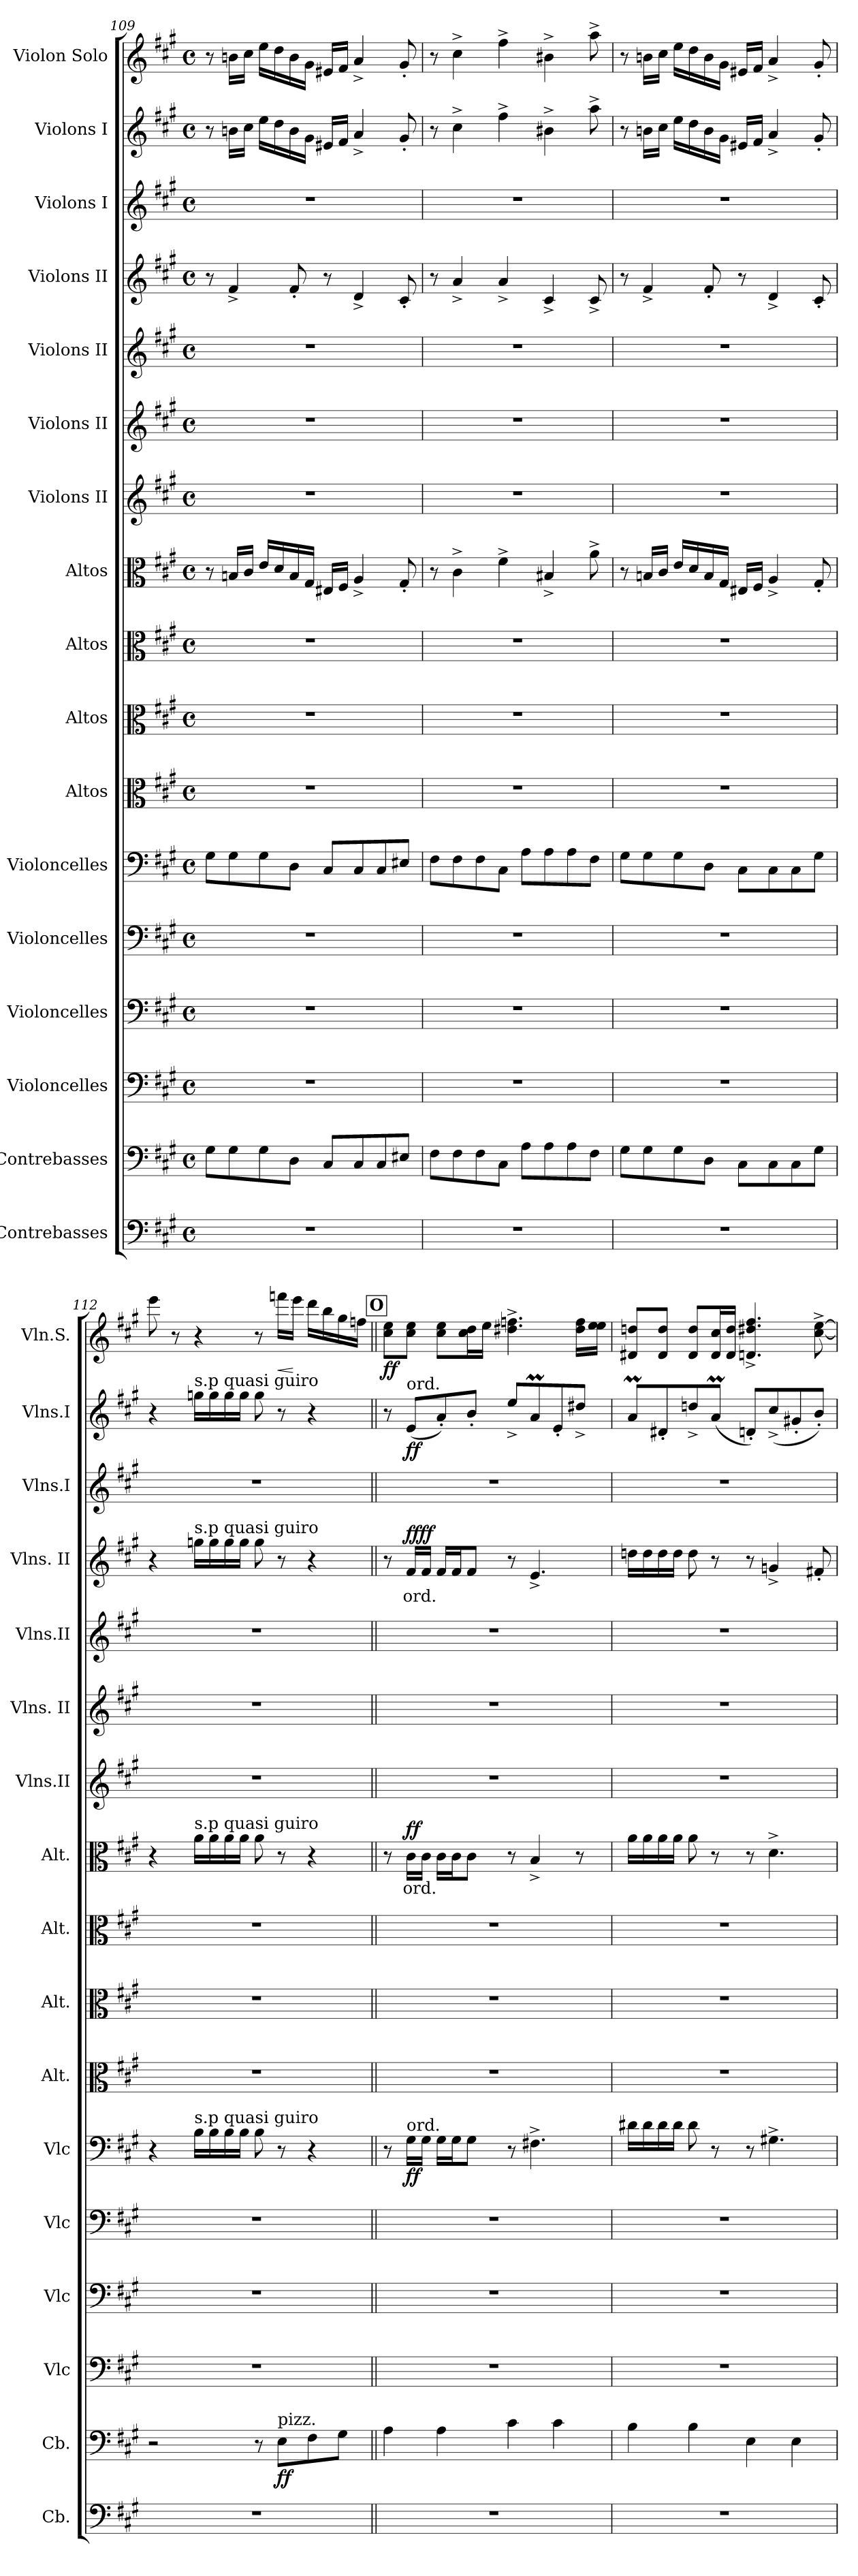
**kern	**kern	**dynam	**kern	**kern	**kern	**kern	**dynam	**kern	**kern	**kern	**kern	**text	**dynam	**kern	**kern	**kern	**kern	**text	**dynam	**kern	**kern	**dynam	**kern	**dynam
*part17	*part16	*part16	*part15	*part14	*part13	*part12	*part12	*part11	*part10	*part9	*part8	*part8	*part8	*part7	*part6	*part5	*part4	*part4	*part4	*part3	*part2	*part2	*part1	*part1
*staff17	*staff16	*staff16	*staff15	*staff14	*staff13	*staff12	*staff12	*staff11	*staff10	*staff9	*staff8	*staff8	*staff8	*staff7	*staff6	*staff5	*staff4	*staff4	*staff4	*staff3	*staff2	*staff2	*staff1	*staff1
*I"Contrebasses	*I"Contrebasses	*	*I"Violoncelles	*I"Violoncelles	*I"Violoncelles	*I"Violoncelles	*	*I"Altos	*I"Altos	*I"Altos	*I"Altos	*	*	*I"Violons II	*I"Violons II	*I"Violons II	*I"Violons II	*	*	*I"Violons I	*I"Violons I	*	*I"Violon Solo	*
*I'Cb.	*I'Cb.	*	*I'Vlc	*I'Vlc	*I'Vlc	*I'Vlc	*	*I'Alt.	*I'Alt.	*I'Alt.	*I'Alt.	*	*	*I'Vlns.II	*I'Vlns. II	*I'Vlns.II	*I'Vlns. II	*	*	*I'Vlns.I	*I'Vlns.I	*	*I'Vln.S.	*
*clefF4	*clefF4	*	*clefF4	*clefF4	*clefF4	*clefF4	*	*clefC3	*clefC3	*clefC3	*clefC3	*	*	*clefG2	*clefG2	*clefG2	*clefG2	*	*	*clefG2	*clefG2	*	*clefG2	*
*ITrd7c12	*ITrd7c12	*	*	*	*	*	*	*	*	*	*	*	*	*	*	*	*	*	*	*	*	*	*	*
*k[f#c#g#]	*k[f#c#g#]	*	*k[f#c#g#]	*k[f#c#g#]	*k[f#c#g#]	*k[f#c#g#]	*	*k[f#c#g#]	*k[f#c#g#]	*k[f#c#g#]	*k[f#c#g#]	*	*	*k[f#c#g#]	*k[f#c#g#]	*k[f#c#g#]	*k[f#c#g#]	*	*	*k[f#c#g#]	*k[f#c#g#]	*	*k[f#c#g#]	*
*M4/4	*M4/4	*	*M4/4	*M4/4	*M4/4	*M4/4	*	*M4/4	*M4/4	*M4/4	*M4/4	*	*	*M4/4	*M4/4	*M4/4	*M4/4	*	*	*M4/4	*M4/4	*	*M4/4	*
*met(c)	*met(c)	*	*met(c)	*met(c)	*met(c)	*met(c)	*	*met(c)	*met(c)	*met(c)	*met(c)	*	*	*met(c)	*met(c)	*met(c)	*met(c)	*	*	*met(c)	*met(c)	*	*met(c)	*
=109	=109	=109	=109	=109	=109	=109	=109	=109	=109	=109	=109	=109	=109	=109	=109	=109	=109	=109	=109	=109	=109	=109	=109	=109
1r	8GG#\L	.	1r	1r	1r	8G#\L	.	1r	1r	1r	8r	.	.	1r	1r	1r	8r	.	.	1r	8r	.	8r	.
.	8GG#\	.	.	.	.	8G#\	.	.	.	.	16Bn/LL	.	.	.	.	.	4f#^/	.	.	.	16bn\LL	.	16bn\LL	.
.	.	.	.	.	.	.	.	.	.	.	16c#/JJ	.	.	.	.	.	.	.	.	.	16cc#\JJ	.	16cc#\JJ	.
.	8GG#\	.	.	.	.	8G#\	.	.	.	.	16e/LL	.	.	.	.	.	.	.	.	.	16ee\LL	.	16ee\LL	.
.	.	.	.	.	.	.	.	.	.	.	16d/	.	.	.	.	.	.	.	.	.	16dd\	.	16dd\	.
.	8DD\J	.	.	.	.	8D\J	.	.	.	.	16B/	.	.	.	.	.	8f#'/	.	.	.	16b\	.	16b\	.
.	.	.	.	.	.	.	.	.	.	.	16G#/JJ	.	.	.	.	.	.	.	.	.	16g#\JJ	.	16g#\JJ	.
.	8CC#/L	.	.	.	.	8C#/L	.	.	.	.	16E#X/LL	.	.	.	.	.	8r	.	.	.	16e#X/LL	.	16e#X/LL	.
.	.	.	.	.	.	.	.	.	.	.	16F#/JJ	.	.	.	.	.	.	.	.	.	16f#/JJ	.	16f#/JJ	.
.	8CC#/	.	.	.	.	8C#/	.	.	.	.	4A^/	.	.	.	.	.	4d^/	.	.	.	4a^/	.	4a^/	.
.	8CC#/	.	.	.	.	8C#/	.	.	.	.	.	.	.	.	.	.	.	.	.	.	.	.	.	.
.	8EE#X/J	.	.	.	.	8E#X/J	.	.	.	.	8G#'/	.	.	.	.	.	8c#'/	.	.	.	8g#'/	.	8g#'/	.
=110	=110	=110	=110	=110	=110	=110	=110	=110	=110	=110	=110	=110	=110	=110	=110	=110	=110	=110	=110	=110	=110	=110	=110	=110
1r	8FF#\L	.	1r	1r	1r	8F#\L	.	1r	1r	1r	8r	.	.	1r	1r	1r	8r	.	.	1r	8r	.	8r	.
.	8FF#\	.	.	.	.	8F#\	.	.	.	.	4c#^\	.	.	.	.	.	4a^/	.	.	.	4cc#^\	.	4cc#^\	.
.	8FF#\	.	.	.	.	8F#\	.	.	.	.	.	.	.	.	.	.	.	.	.	.	.	.	.	.
.	8CC#\J	.	.	.	.	8C#\J	.	.	.	.	4f#^\	.	.	.	.	.	4a^/	.	.	.	4ff#^\	.	4ff#^\	.
.	8AA\L	.	.	.	.	8A\L	.	.	.	.	.	.	.	.	.	.	.	.	.	.	.	.	.	.
.	8AA\	.	.	.	.	8A\	.	.	.	.	4B#X^/	.	.	.	.	.	4c#^/	.	.	.	4b#X^\	.	4b#X^\	.
.	8AA\	.	.	.	.	8A\	.	.	.	.	.	.	.	.	.	.	.	.	.	.	.	.	.	.
.	8FF#\J	.	.	.	.	8F#\J	.	.	.	.	8a^\	.	.	.	.	.	8c#^/	.	.	.	8aa^\	.	8aa^\	.
=111	=111	=111	=111	=111	=111	=111	=111	=111	=111	=111	=111	=111	=111	=111	=111	=111	=111	=111	=111	=111	=111	=111	=111	=111
1r	8GG#\L	.	1r	1r	1r	8G#\L	.	1r	1r	1r	8r	.	.	1r	1r	1r	8r	.	.	1r	8r	.	8r	.
.	8GG#\	.	.	.	.	8G#\	.	.	.	.	16Bn/LL	.	.	.	.	.	4f#^/	.	.	.	16bn\LL	.	16bn\LL	.
.	.	.	.	.	.	.	.	.	.	.	16c#/JJ	.	.	.	.	.	.	.	.	.	16cc#\JJ	.	16cc#\JJ	.
.	8GG#\	.	.	.	.	8G#\	.	.	.	.	16e/LL	.	.	.	.	.	.	.	.	.	16ee\LL	.	16ee\LL	.
.	.	.	.	.	.	.	.	.	.	.	16d/	.	.	.	.	.	.	.	.	.	16dd\	.	16dd\	.
.	8DD\J	.	.	.	.	8D\J	.	.	.	.	16B/	.	.	.	.	.	8f#'/	.	.	.	16b\	.	16b\	.
.	.	.	.	.	.	.	.	.	.	.	16G#/JJ	.	.	.	.	.	.	.	.	.	16g#\JJ	.	16g#\JJ	.
.	8CC#\L	.	.	.	.	8C#\L	.	.	.	.	16E#X/LL	.	.	.	.	.	8r	.	.	.	16e#X/LL	.	16e#X/LL	.
.	.	.	.	.	.	.	.	.	.	.	16F#/JJ	.	.	.	.	.	.	.	.	.	16f#/JJ	.	16f#/JJ	.
.	8CC#\	.	.	.	.	8C#\	.	.	.	.	4A^/	.	.	.	.	.	4d^/	.	.	.	4a^/	.	4a^/	.
.	8CC#\	.	.	.	.	8C#\	.	.	.	.	.	.	.	.	.	.	.	.	.	.	.	.	.	.
.	8GG#\J	.	.	.	.	8G#\J	.	.	.	.	8G#'/	.	.	.	.	.	8c#'/	.	.	.	8g#'/	.	8g#'/	.
!!LO:PB:g=z
=112	=112	=112	=112	=112	=112	=112	=112	=112	=112	=112	=112	=112	=112	=112	=112	=112	=112	=112	=112	=112	=112	=112	=112	=112
1r	2r	.	1r	1r	1r	4r	.	1r	1r	1r	4r	.	.	1r	1r	1r	4r	.	.	1r	4r	.	8eee\	.
.	.	.	.	.	.	.	.	.	.	.	.	.	.	.	.	.	.	.	.	.	.	.	8r	.
!	!	!	!	!	!	!	!	!	!	!	!	!	!	!	!	!	!	!	!	!	!LO:TX:a:t=s.p quasi guiro	!	!	!
!	!	!	!	!	!	!	!	!	!	!	!	!	!	!	!	!	!LO:TX:a:t=s.p quasi guiro	!	!	!	!	!	!	!
!	!	!	!	!	!	!	!	!	!	!	!LO:TX:a:t=s.p quasi guiro	!	!	!	!	!	!	!	!	!	!	!	!	!
!	!	!	!	!	!	!LO:TX:a:t=s.p quasi guiro	!	!	!	!	!	!	!	!	!	!	!	!	!	!	!	!	!	!
.	.	.	.	.	.	16B\LL	.	.	.	.	16a\LL	.	.	.	.	.	16ggn\LL	.	.	.	16ggn\LL	.	4r	.
.	.	.	.	.	.	16B\	.	.	.	.	16a\	.	.	.	.	.	16gg\	.	.	.	16gg\	.	.	.
.	.	.	.	.	.	16B\	.	.	.	.	16a\	.	.	.	.	.	16gg\	.	.	.	16gg\	.	.	.
.	.	.	.	.	.	16B\JJ	.	.	.	.	16a\JJ	.	.	.	.	.	16gg\JJ	.	.	.	16gg\JJ	.	.	.
.	8r	.	.	.	.	8B\	.	.	.	.	8a\	.	.	.	.	.	8gg\	.	.	.	8gg\	.	8r	.
!	!LO:TX:a:t=pizz.	!	!	!	!	!	!	!	!	!	!	!	!	!	!	!	!	!	!	!	!	!	!	!
!	!	!LO:DY:b	!	!	!	!	!	!	!	!	!	!	!	!	!	!	!	!	!	!	!	!	!	!LO:HP:b
.	8EE\L	ff	.	.	.	8r	.	.	.	.	8r	.	.	.	.	.	8r	.	.	.	8r	.	16fffn\LL	<
.	.	.	.	.	.	.	.	.	.	.	.	.	.	.	.	.	.	.	.	.	.	.	16eee\JJ	[
.	8FF#\	.	.	.	.	4r	.	.	.	.	4r	.	.	.	.	.	4r	.	.	.	4r	.	16ddd\LL	.
.	.	.	.	.	.	.	.	.	.	.	.	.	.	.	.	.	.	.	.	.	.	.	16bb\	.
.	8GG#\J	.	.	.	.	.	.	.	.	.	.	.	.	.	.	.	.	.	.	.	.	.	16gg#\	.
.	.	.	.	.	.	.	.	.	.	.	.	.	.	.	.	.	.	.	.	.	.	.	16ffn\JJ	.
!!LO:REH:place=s1:a:B:fs=14:t=O
=113||	=113||	=113||	=113||	=113||	=113||	=113||	=113||	=113||	=113||	=113||	=113||	=113||	=113||	=113||	=113||	=113||	=113||	=113||	=113||	=113||	=113||	=113||	=113||	=113||
*k[]	*k[]	*	*k[]	*k[]	*k[]	*k[]	*	*k[]	*k[]	*k[]	*k[]	*	*	*k[]	*k[]	*k[]	*k[]	*	*	*k[]	*k[]	*	*k[]	*
!	!	!	!	!	!	!	!	!	!	!	!	!	!	!	!	!	!	!	!	!	!	!	!	!LO:DY:b
1r	4AA\	.	1r	1r	1r	8r	.	1r	1r	1r	8r	.	.	1r	1r	1r	8r	.	.	1r	8r	.	8cc\ 8ee\L	ff
!	!	!	!	!	!	!	!	!	!	!	!	!	!	!	!	!	!	!	!	!	!LO:TX:a:t=ord.	!	!	!
!	!	!	!	!	!	!LO:TX:a:t=ord.	!	!	!	!	!	!	!	!	!	!	!	!	!	!	!	!	!	!
!	!	!	!	!	!	!	!LO:DY:b	!	!	!	!	!	!LO:DY:b	!	!	!	!	!	!LO:DY:b	!	!	!	!	!
!	!	!	!	!	!	!	!	!	!	!	!	!	!	!	!	!	!	!	!LO:DY:n=1:b	!	!	!LO:DY:b	!	!
.	.	.	.	.	.	16G\LL	ff	.	.	.	16c\LL	ord.	ff	.	.	.	16f/LL	ord.	ff ff	.	(<8e/L	ff	8cc\ 8ee\J	.
.	.	.	.	.	.	16G\JJ	.	.	.	.	16c\JJ	.	.	.	.	.	16f/JJ	.	.	.	.	.	.	.
.	4AA\	.	.	.	.	16G\LL	.	.	.	.	16c\LL	.	.	.	.	.	16f/LL	.	.	.	8a'/)	.	8cc\ 8ee\L	.
.	.	.	.	.	.	16G\J	.	.	.	.	16c\J	.	.	.	.	.	16f/J	.	.	.	.	.	.	.
.	.	.	.	.	.	8G\J	.	.	.	.	8c\J	.	.	.	.	.	8f/J	.	.	.	8b'/J	.	16cc\ 16dd\L	.
.	.	.	.	.	.	.	.	.	.	.	.	.	.	.	.	.	.	.	.	.	.	.	16ee\JJ	.
.	4C\	.	.	.	.	8r	.	.	.	.	8r	.	.	.	.	.	8r	.	.	.	8ee^/L	.	4.dd#X\^ 4.ffn\^	.
.	.	.	.	.	.	4.F#X^\	.	.	.	.	4B^/	.	.	.	.	.	4.e^/	.	.	.	8aM/	.	.	.
.	4C\	.	.	.	.	.	.	.	.	.	.	.	.	.	.	.	.	.	.	.	8e'/	.	.	.
.	.	.	.	.	.	.	.	.	.	.	8r	.	.	.	.	.	.	.	.	.	8dd#X^/J	.	16dd#\ 16ff\LL	.
.	.	.	.	.	.	.	.	.	.	.	.	.	.	.	.	.	.	.	.	.	.	.	16ee\ 16ee\JJ	.
=114	=114	=114	=114	=114	=114	=114	=114	=114	=114	=114	=114	=114	=114	=114	=114	=114	=114	=114	=114	=114	=114	=114	=114	=114
1r	4BB\	.	1r	1r	1r	16d#X\LL	.	1r	1r	1r	16a\LL	.	.	1r	1r	1r	16ddn\LL	.	.	1r	8aM/L	.	8d#X/ 8ddn/L	.
.	.	.	.	.	.	16d#\	.	.	.	.	16a\	.	.	.	.	.	16dd\	.	.	.	.	.	.	.
.	.	.	.	.	.	16d#\	.	.	.	.	16a\	.	.	.	.	.	16dd\	.	.	.	8d#X'/	.	8d#/ 8dd/J	.
.	.	.	.	.	.	16d#\JJ	.	.	.	.	16a\JJ	.	.	.	.	.	16dd\JJ	.	.	.	.	.	.	.
.	4BB\	.	.	.	.	8d#\	.	.	.	.	8a\	.	.	.	.	.	8dd\	.	.	.	8ddn^/	.	8d#/ 8dd/L	.
.	.	.	.	.	.	8r	.	.	.	.	8r	.	.	.	.	.	8r	.	.	.	(<8aM/J	.	16d#/ 16cc/L	.
.	.	.	.	.	.	.	.	.	.	.	.	.	.	.	.	.	.	.	.	.	.	.	16d#/ 16dd/JJ	.
.	4EE\	.	.	.	.	8r	.	.	.	.	8r	.	.	.	.	.	8r	.	.	.	8dn'/L)	.	4.dn/^ 4.dd#X/^ 4.ff/^	.
.	.	.	.	.	.	4.G#X^\	.	.	.	.	4.d^\	.	.	.	.	.	4gn^/	.	.	.	(<8cc^/	.	.	.
.	4EE\	.	.	.	.	.	.	.	.	.	.	.	.	.	.	.	.	.	.	.	8g#X'/	.	.	.
.	.	.	.	.	.	.	.	.	.	.	.	.	.	.	.	.	8f#X'/	.	.	.	8b'/J)	.	[8cc\^ [8ee\^	.
=	=	=	=	=	=	=	=	=	=	=	=	=	=	=	=	=	=	=	=	=	=	=	=	=
*-	*-	*-	*-	*-	*-	*-	*-	*-	*-	*-	*-	*-	*-	*-	*-	*-	*-	*-	*-	*-	*-	*-	*-	*-
